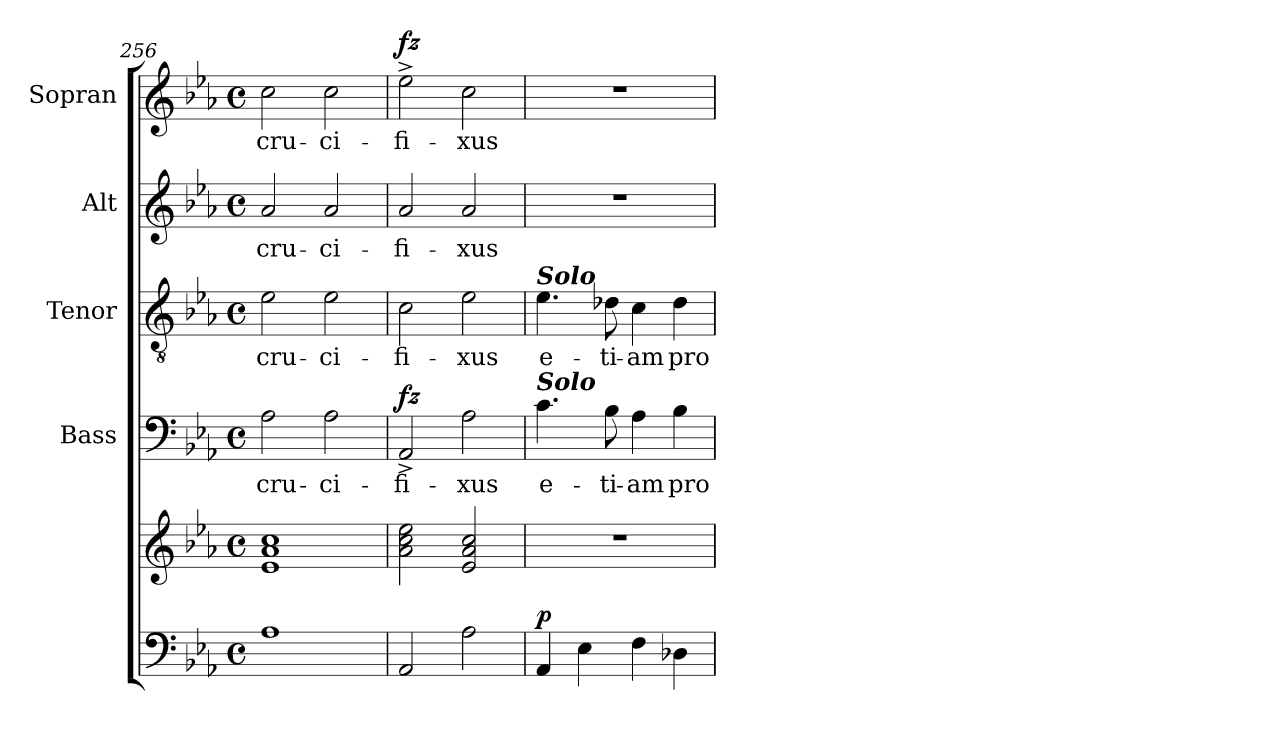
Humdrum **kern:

**kern	**kern	**dynam	**kern	**text	**dynam	**kern	**text	**kern	**text	**kern	**text	**dynam
*part5	*part5	*part5	*part4	*part4	*part4	*part3	*part3	*part2	*part2	*part1	*part1	*part1
*staff6	*staff5	*staff5/6	*staff4	*staff4	*staff4	*staff3	*staff3	*staff2	*staff2	*staff1	*staff1	*staff1
*	*	*	*I"Bass	*	*	*I"Tenor	*	*I"Alt	*	*I"Sopran	*	*
*	*	*	*I'B.	*	*	*I'T.	*	*I'A.	*	*I'S.	*	*
*clefF4	*clefG2	*	*clefF4	*	*	*clefGv2	*	*clefG2	*	*clefG2	*	*
*k[b-e-a-]	*k[b-e-a-]	*	*k[b-e-a-]	*	*	*k[b-e-a-]	*	*k[b-e-a-]	*	*k[b-e-a-]	*	*
*E-:	*E-:	*	*E-:	*	*	*E-:	*	*E-:	*	*E-:	*	*
*M4/4	*M4/4	*	*M4/4	*	*	*M4/4	*	*M4/4	*	*M4/4	*	*
*met(c)	*met(c)	*	*met(c)	*	*	*met(c)	*	*met(c)	*	*met(c)	*	*
=256	=256	=256	=256	=256	=256	=256	=256	=256	=256	=256	=256	=256
!	!	!	!	!LO:LY:b	!	!	!LO:LY:b	!	!LO:LY:b	!	!LO:LY:b	!
1A-	1e- 1a- 1cc	.	2A-\	cru-	.	2e-\	cru-	2a-/	cru-	2cc\	cru-	.
!	!	!	!	!LO:LY:b	!	!	!LO:LY:b	!	!LO:LY:b	!	!LO:LY:b	!
.	.	.	2A-\	-ci-	.	2e-\	-ci-	2a-/	-ci-	2cc\	-ci-	.
=257	=257	=257	=257	=257	=257	=257	=257	=257	=257	=257	=257	=257
!	!	!	!	!LO:LY:b	!LO:DY:a	!	!LO:LY:b	!	!LO:LY:b	!	!LO:LY:b	!LO:DY:a
2AA-/	2a-\ 2cc\ 2ee-\	.	2AA-^>/	-fi-	fz	2c\	-fi-	2a-/	-fi-	2ee-^>\	-fi-	fz
!	!	!	!	!LO:LY:b	!	!	!LO:LY:b	!	!LO:LY:b	!	!LO:LY:b	!
2A-\	2e-/ 2a-/ 2cc/	.	2A-\	-xus	.	2e-\	-xus	2a-/	-xus	2cc\	-xus	.
=258	=258	=258	=258	=258	=258	=258	=258	=258	=258	=258	=258	=258
!	!	!	!	!	!	!LO:TX:a:Bi:t=Solo	!	!	!	!	!	!
!	!	!	!LO:TX:a:Bi:t=Solo	!	!	!	!	!	!	!	!	!
!	!	!LO:DY:a=2	!	!LO:LY:b	!	!	!LO:LY:b	!	!	!	!	!
4AA-/	1r	p	4.c\	e-	.	4.e-\	e-	1r	.	1r	.	.
4E-\	.	.	.	.	.	.	.	.	.	.	.	.
!	!	!	!	!LO:LY:b	!	!	!LO:LY:b	!	!	!	!	!
.	.	.	8B-\	-ti-	.	8d-X\	-ti-	.	.	.	.	.
!	!	!	!	!LO:LY:b	!	!	!LO:LY:b	!	!	!	!	!
4F\	.	.	4A-\	-am	.	4c\	-am	.	.	.	.	.
!	!	!	!	!LO:LY:b	!	!	!LO:LY:b	!	!	!	!	!
4D-X\	.	.	4B-\	pro	.	4d-\	pro	.	.	.	.	.
=	=	=	=	=	=	=	=	=	=	=	=	=
*-	*-	*-	*-	*-	*-	*-	*-	*-	*-	*-	*-	*-
